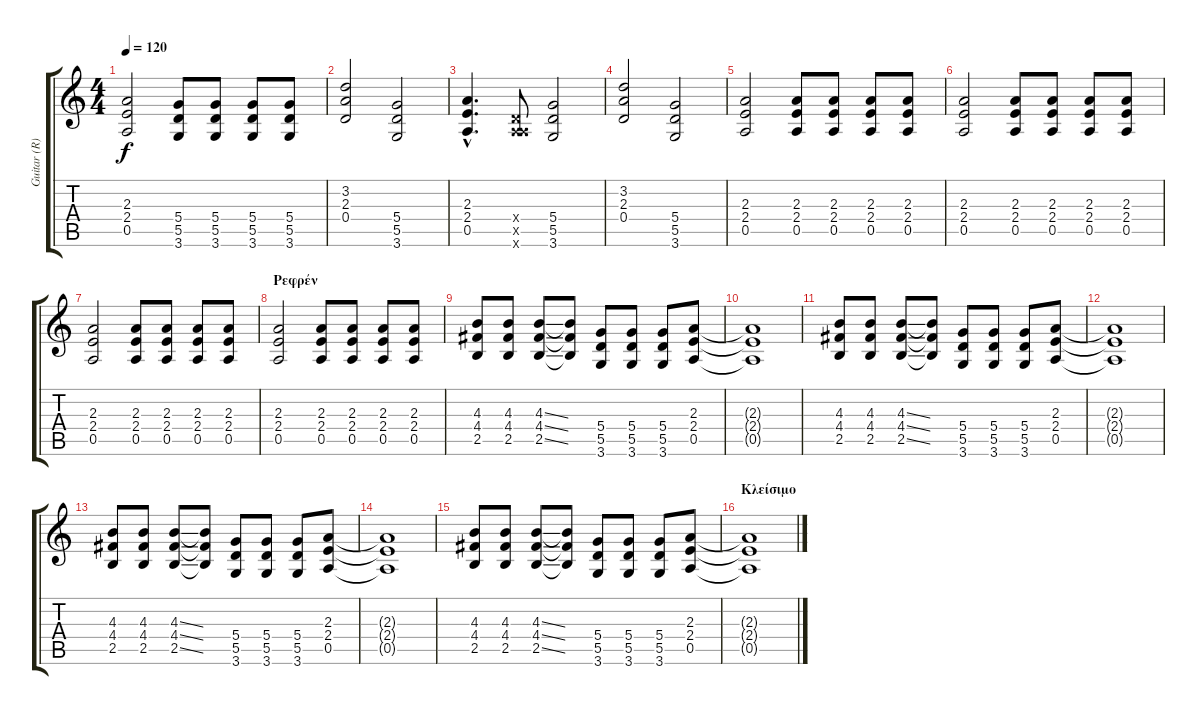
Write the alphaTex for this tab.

\track ("Guitar (R)" "Guitar (R)") {instrument distortionguitar}
\staff {score tabs}
\tuning (E4 B3 G3 D3 A2 E2) {hide}
\ts (4 4)
\tempo 120
\clef g2
\ks c
(2.3 2.4 0.5).2{dy f} (5.4 5.5 3.6).8 (5.4 5.5 3.6).8 (5.4 5.5 3.6).8 (5.4 5.5 3.6).8 |
(3.2 2.3 0.4).2 (5.4 5.5 3.6).2 |
(2.3{hac} 2.4{hac} 0.5{hac}).4{d} (0.4{x} 0.5{x} 5.6{x}).8 (5.4 5.5 3.6).2 |
(3.2 2.3 0.4).2 (5.4 5.5 3.6).2 |
(2.3 2.4 0.5).2 (2.3 2.4 0.5).8 (2.3 2.4 0.5).8 (2.3 2.4 0.5).8 (2.3 2.4 0.5).8 |
(2.3 2.4 0.5).2 (2.3 2.4 0.5).8 (2.3 2.4 0.5).8 (2.3 2.4 0.5).8 (2.3 2.4 0.5).8 |
(2.3 2.4 0.5).2 (2.3 2.4 0.5).8 (2.3 2.4 0.5).8 (2.3 2.4 0.5).8 (2.3 2.4 0.5).8 |
\section ("" "Ρεφρέν")
(2.3 2.4 0.5).2 (2.3 2.4 0.5).8 (2.3 2.4 0.5).8 (2.3 2.4 0.5).8 (2.3 2.4 0.5).8 |
(4.3 4.4 2.5).8 (4.3 4.4 2.5).8 (4.3{ss} 4.4{ss} 2.5{ss}).8 (4.3{t} 4.4{t} 2.5{t}).8 (5.4 5.5 3.6).8 (5.4 5.5 3.6).8 (5.4 5.5 3.6).8 (2.3 2.4 0.5).8 |
(2.3{t} 2.4{t} 0.5{t}).1 |
(4.3 4.4 2.5).8 (4.3 4.4 2.5).8 (4.3{ss} 4.4{ss} 2.5{ss}).8 (4.3{t} 4.4{t} 2.5{t}).8 (5.4 5.5 3.6).8 (5.4 5.5 3.6).8 (5.4 5.5 3.6).8 (2.3 2.4 0.5).8 |
(2.3{t} 2.4{t} 0.5{t}).1 |
(4.3 4.4 2.5).8 (4.3 4.4 2.5).8 (4.3{ss} 4.4{ss} 2.5{ss}).8 (4.3{t} 4.4{t} 2.5{t}).8 (5.4 5.5 3.6).8 (5.4 5.5 3.6).8 (5.4 5.5 3.6).8 (2.3 2.4 0.5).8 |
(2.3{t} 2.4{t} 0.5{t}).1 |
(4.3 4.4 2.5).8 (4.3 4.4 2.5).8 (4.3{ss} 4.4{ss} 2.5{ss}).8 (4.3{t} 4.4{t} 2.5{t}).8 (5.4 5.5 3.6).8 (5.4 5.5 3.6).8 (5.4 5.5 3.6).8 (2.3 2.4 0.5).8 |
\section ("" "Κλείσιμο")
(2.3{t} 2.4{t} 0.5{t}).1
